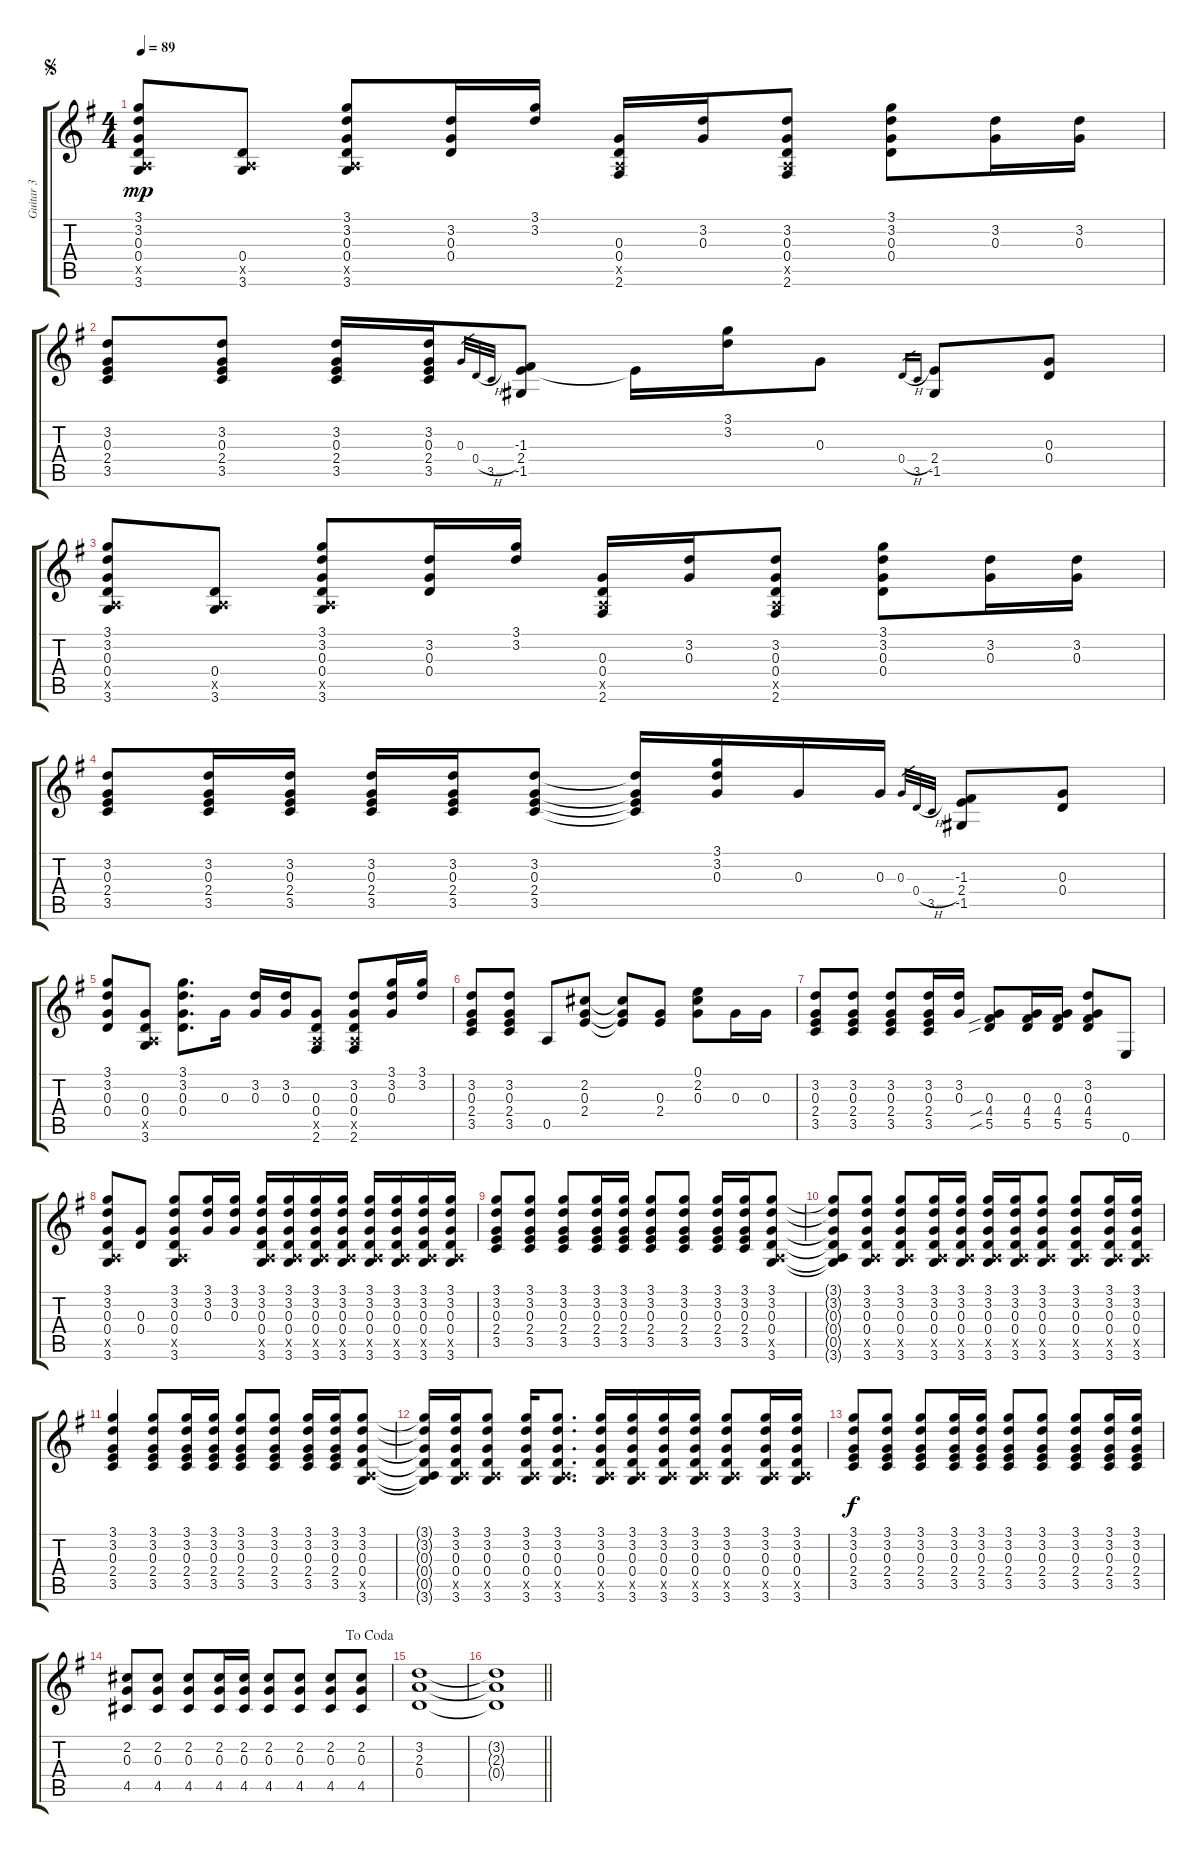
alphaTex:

\track ("Guitar 3" "Guitar 3") {instrument overdrivenguitar}
\staff {score tabs}
\tuning (E4 B3 G3 D3 A2 E2) {hide}
\ts (4 4)
\jump segno
\tempo 89
\clef g2
\ks g
(3.1 3.2 0.3 0.4 0.5{x} 3.6).8{dy mp} (0.4 0.5{x} 3.6).8 (3.1 3.2 0.3 0.4 0.5{x} 3.6).8 (3.2 0.3 0.4).16 (3.1 3.2).16 (0.3 0.4 0.5{x} 2.6).16 (3.2 0.3).16 (3.2 0.3 0.4 0.5{x} 2.6).8 (3.1 3.2 0.3 0.4).8 (3.2 0.3).16 (3.2 0.3).16 |
(3.2 0.3 2.4 3.5).8 (3.2 0.3 2.4 3.5).8 (3.2 0.3 2.4 3.5).16 (3.2 0.3 2.4 3.5).16 0.3.32{gr} 0.4{h}.32{gr} 3.5.32{gr} (-1.3 2.4 -1.5).8 2.4{t}.16 (3.1 3.2).16 0.3.8 0.4{h}.16{gr} 3.5.16{gr} (2.4 -1.5).8 (0.3 0.4).8 |
(3.1 3.2 0.3 0.4 0.5{x} 3.6).8 (0.4 0.5{x} 3.6).8 (3.1 3.2 0.3 0.4 0.5{x} 3.6).8 (3.2 0.3 0.4).16 (3.1 3.2).16 (0.3 0.4 0.5{x} 2.6).16 (3.2 0.3).16 (3.2 0.3 0.4 0.5{x} 2.6).8 (3.1 3.2 0.3 0.4).8 (3.2 0.3).16 (3.2 0.3).16 |
(3.2 0.3 2.4 3.5).8 (3.2 0.3 2.4 3.5).16 (3.2 0.3 2.4 3.5).16 (3.2 0.3 2.4 3.5).16 (3.2 0.3 2.4 3.5).16 (3.2 0.3 2.4 3.5).8 (3.2{t} 0.3{t} 2.4{t} 3.5{t}).16 (3.1 3.2 0.3).16 0.3.16 0.3.16 0.3.32{gr} 0.4{h}.32{gr} 3.5.32{gr} (-1.3 2.4 -1.5).8 (0.3 0.4).8 |
(3.1 3.2 0.3 0.4).8 (0.3 0.4 0.5{x} 3.6).8 (3.1 3.2 0.3 0.4).8{d} 0.3.16 (3.2 0.3).16 (3.2 0.3).16 (0.3 0.4 0.5{x} 2.6).8 (3.2 0.3 0.4 0.5{x} 2.6).8 (3.1 3.2 0.3).16 (3.1 3.2).16 |
(3.2 0.3 2.4 3.5).8 (3.2 0.3 2.4 3.5).8 0.5.8 (2.2 0.3 2.4).8 (2.2{t} 0.3{t} 2.4{t}).8 (0.3 2.4).8 (0.1 2.2 0.3).8 0.3.16 0.3.16 |
(3.2 0.3 2.4 3.5).8 (3.2 0.3 2.4 3.5).8 (3.2 0.3 2.4 3.5).8 (3.2 0.3 2.4 3.5).16 (3.2 0.3).16 (0.3 4.4{sib} 5.5{sib}).8 (0.3 4.4 5.5).16 (0.3 4.4 5.5).16 (3.2 0.3 4.4 5.5).8 0.6.8 |
(3.1 3.2 0.3 0.4 0.5{x} 3.6).8 (0.3 0.4).8 (3.1 3.2 0.3 0.4 0.5{x} 3.6).8 (3.1 3.2 0.3).16 (3.1 3.2 0.3).16 (3.1 3.2 0.3 0.4 0.5{x} 3.6).16 (3.1 3.2 0.3 0.4 0.5{x} 3.6).16 (3.1 3.2 0.3 0.4 0.5{x} 3.6).16 (3.1 3.2 0.3 0.4 0.5{x} 3.6).16 (3.1 3.2 0.3 0.4 0.5{x} 3.6).16 (3.1 3.2 0.3 0.4 0.5{x} 3.6).16 (3.1 3.2 0.3 0.4 0.5{x} 3.6).16 (3.1 3.2 0.3 0.4 0.5{x} 3.6).16 |
(3.1 3.2 0.3 2.4 3.5).8 (3.1 3.2 0.3 2.4 3.5).8 (3.1 3.2 0.3 2.4 3.5).8 (3.1 3.2 0.3 2.4 3.5).16 (3.1 3.2 0.3 2.4 3.5).16 (3.1 3.2 0.3 2.4 3.5).8 (3.1 3.2 0.3 2.4 3.5).8 (3.1 3.2 0.3 2.4 3.5).16 (3.1 3.2 0.3 2.4 3.5).16 (3.1 3.2 0.3 0.4 0.5{x} 3.6).8 |
(3.1{t} 3.2{t} 0.3{t} 0.4{t} 0.5{t} 3.6{t}).8 (3.1 3.2 0.3 0.4 0.5{x} 3.6).8 (3.1 3.2 0.3 0.4 0.5{x} 3.6).8 (3.1 3.2 0.3 0.4 0.5{x} 3.6).16 (3.1 3.2 0.3 0.4 0.5{x} 3.6).16 (3.1 3.2 0.3 0.4 0.5{x} 3.6).16 (3.1 3.2 0.3 0.4 0.5{x} 3.6).16 (3.1 3.2 0.3 0.4 0.5{x} 3.6).8 (3.1 3.2 0.3 0.4 0.5{x} 3.6).8 (3.1 3.2 0.3 0.4 0.5{x} 3.6).16 (3.1 3.2 0.3 0.4 0.5{x} 3.6).16 |
(3.1 3.2 0.3 2.4 3.5).4 (3.1 3.2 0.3 2.4 3.5).8 (3.1 3.2 0.3 2.4 3.5).16 (3.1 3.2 0.3 2.4 3.5).16 (3.1 3.2 0.3 2.4 3.5).8 (3.1 3.2 0.3 2.4 3.5).8 (3.1 3.2 0.3 2.4 3.5).16 (3.1 3.2 0.3 2.4 3.5).16 (3.1 3.2 0.3 0.4 0.5{x} 3.6).8 |
(3.1{t} 3.2{t} 0.3{t} 0.4{t} 0.5{t} 3.6{t}).16 (3.1 3.2 0.3 0.4 0.5{x} 3.6).16 (3.1 3.2 0.3 0.4 0.5{x} 3.6).8 (3.1 3.2 0.3 0.4 0.5{x} 3.6).16 (3.1 3.2 0.3 0.4 0.5{x} 3.6).8{d} (3.1 3.2 0.3 0.4 0.5{x} 3.6).16 (3.1 3.2 0.3 0.4 0.5{x} 3.6).16 (3.1 3.2 0.3 0.4 0.5{x} 3.6).16 (3.1 3.2 0.3 0.4 0.5{x} 3.6).16 (3.1 3.2 0.3 0.4 0.5{x} 3.6).8 (3.1 3.2 0.3 0.4 0.5{x} 3.6).16 (3.1 3.2 0.3 0.4 0.5{x} 3.6).16 |
(3.1 3.2 0.3 2.4 3.5).8{dy f} (3.1 3.2 0.3 2.4 3.5).8 (3.1 3.2 0.3 2.4 3.5).8 (3.1 3.2 0.3 2.4 3.5).16 (3.1 3.2 0.3 2.4 3.5).16 (3.1 3.2 0.3 2.4 3.5).8 (3.1 3.2 0.3 2.4 3.5).8 (3.1 3.2 0.3 2.4 3.5).8 (3.1 3.2 0.3 2.4 3.5).16 (3.1 3.2 0.3 2.4 3.5).16 |
\jump dacoda
(2.2 0.3 4.5).8 (2.2 0.3 4.5).8 (2.2 0.3 4.5).8 (2.2 0.3 4.5).16 (2.2 0.3 4.5).16 (2.2 0.3 4.5).8 (2.2 0.3 4.5).8 (2.2 0.3 4.5).8 (2.2 0.3 4.5).8 |
(3.2 2.3 0.4).1 |
\barLineRight lightlight
(3.2{t} 2.3{t} 0.4{t}).1
